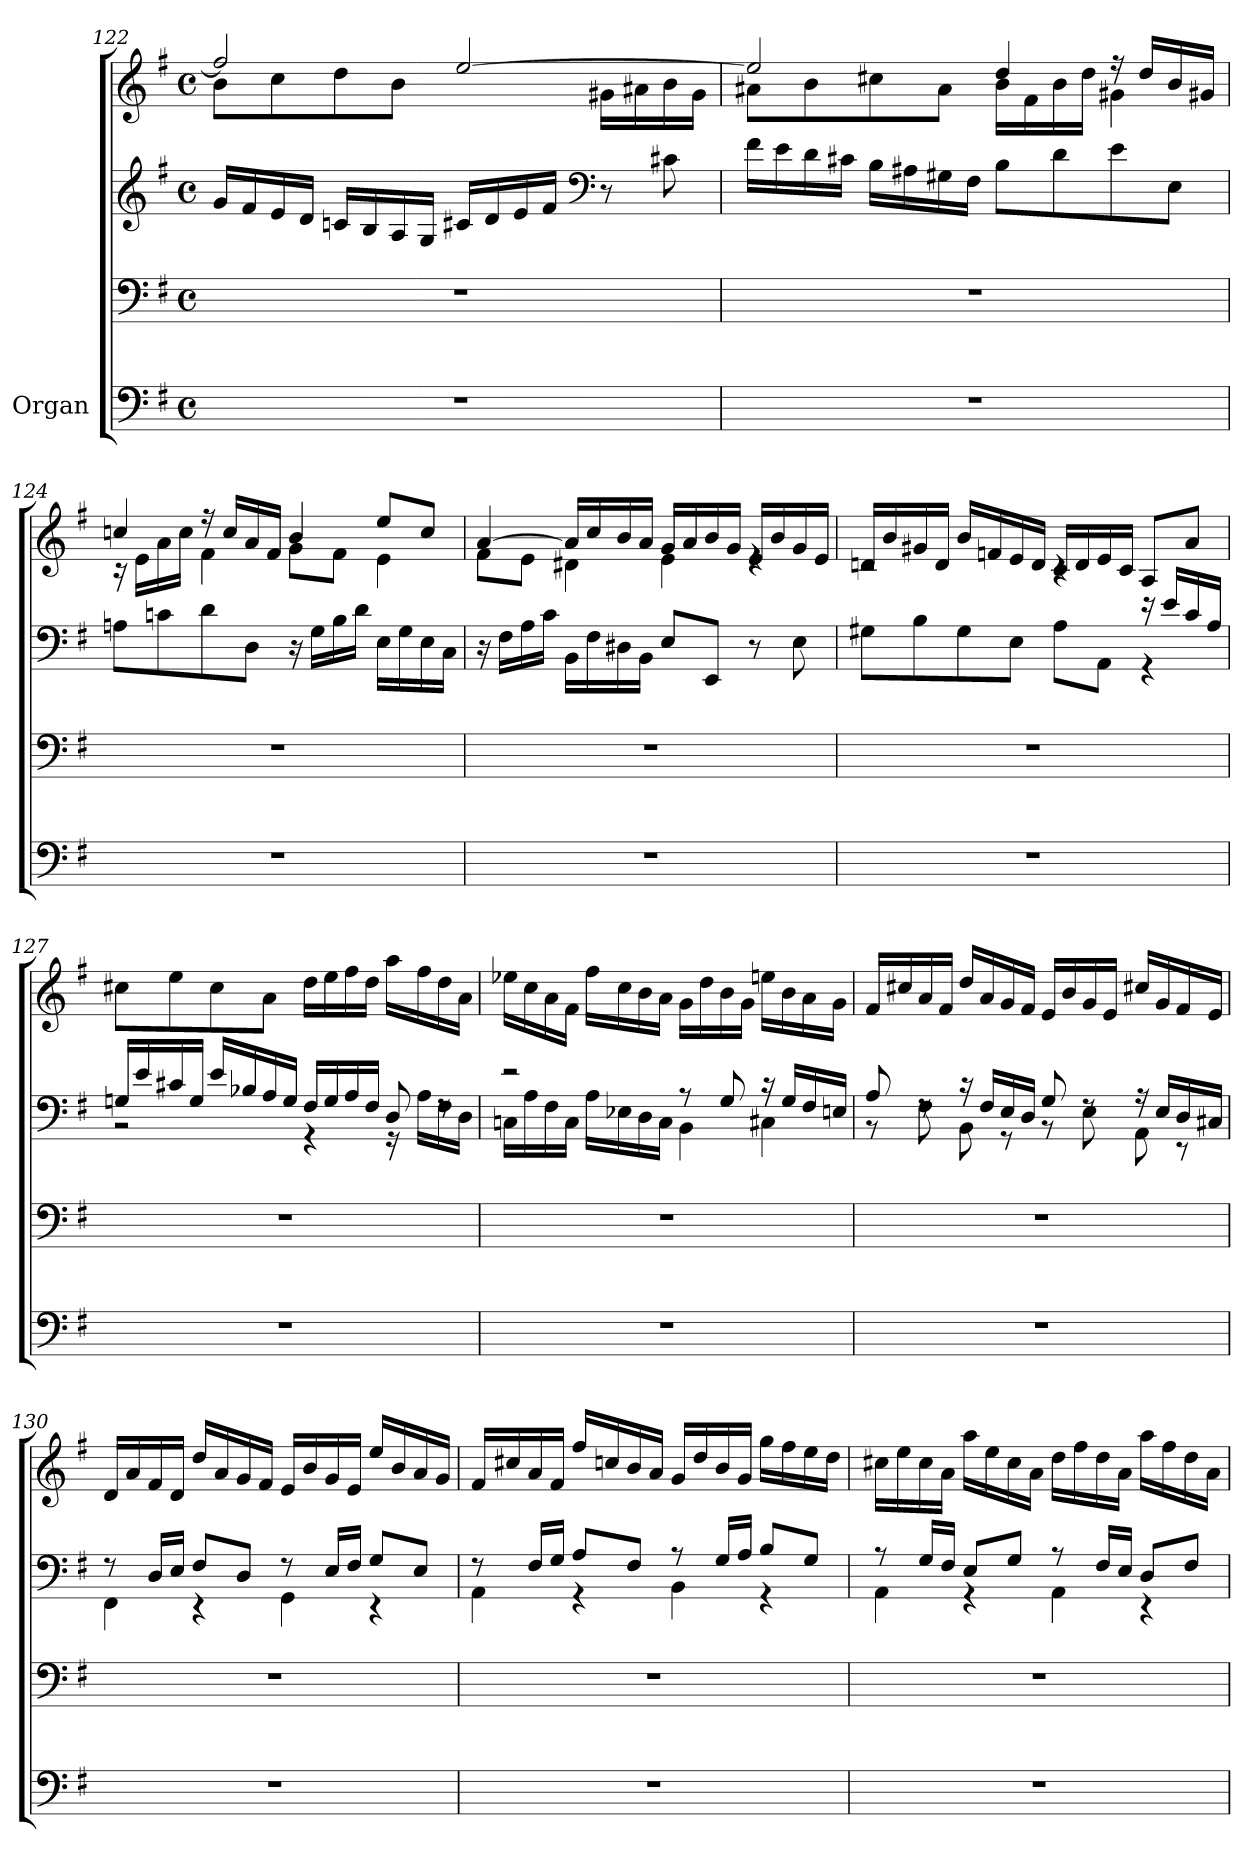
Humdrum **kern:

**kern	**kern	**kern	**kern
*part2	*part1	*part1	*part1
*staff4	*staff3	*staff2	*staff1
*I"Organ	*	*	*
*clefF4	*clefF4	*clefG2	*clefG2
*k[f#]	*k[f#]	*k[f#]	*k[f#]
*M4/4	*M4/4	*M4/4	*M4/4
*met(c)	*met(c)	*met(c)	*met(c)
=122	=122	=122	=122
*	*	*	*^
1r	1r	16g/LL	2ff#/]	8b\L
.	.	16f#/	.	.
.	.	16e/	.	8cc\
.	.	16d/JJ	.	.
.	.	16cn/LL	.	8dd\
.	.	16B/	.	.
.	.	16A/	.	8b\J
.	.	16G/JJ	.	.
.	.	16c#X/LL	[2ee/	4ryy
.	.	16d/	.	.
.	.	16e/	.	.
.	.	16f#/JJ	.	.
*	*	*clefF4	*	*
.	.	8r	.	16g#X\LL
.	.	.	.	16a#X\
.	.	8c#X\	.	16b\
.	.	.	.	16g#\JJ
!!LO:LB:g=z	!!
=123	=123	=123	=123	=123
1r	1r	16f#\LL	2ee/]	8a#X\L
.	.	16e\	.	.
.	.	16d\	.	8b\
.	.	16c#X\JJ	.	.
.	.	16B\LL	.	8cc#X\
.	.	16A#X\	.	.
.	.	16G#X\	.	8a#\J
.	.	16F#\JJ	.	.
.	.	8B\L	4dd/	16b\LL
.	.	.	.	16f#\
.	.	8d\	.	16b\
.	.	.	.	16dd\JJ
.	.	8e\	16r	4g#X\
.	.	.	16dd/LL	.
.	.	8E\J	16b/	.
.	.	.	16g#X/JJ	.
=124	=124	=124	=124	=124
1r	1r	8An\L	4ccn/	16r
.	.	.	.	16e\LL
.	.	8cn\	.	16a\
.	.	.	.	16cc\JJ
.	.	8d\	16r	4f#\
.	.	.	16cc/LL	.
.	.	8D\J	16a/	.
.	.	.	16f#/JJ	.
.	.	16r	4b/	8g\L
.	.	16G\LL	.	.
.	.	16B\	.	8f#\J
.	.	16d\JJ	.	.
.	.	16E\LL	8ee/L	4e\
.	.	16G\	.	.
.	.	16E\	8cc/J	.
.	.	16C\JJ	.	.
=125	=125	=125	=125	=125
1r	1r	16r	[4a/	8f#\L
.	.	16F#\LL	.	.
.	.	16A\	.	8e\J
.	.	16c\JJ	.	.
.	.	16BB\LL	16a/LL]	4d#X\
.	.	16F#\	16cc/	.
.	.	16D#X\	16b/	.
.	.	16BB\JJ	16a/JJ	.
.	.	8E/L	16g/LL	4e\
.	.	.	16a/	.
.	.	8EE/J	16b/	.
.	.	.	16g/JJ	.
.	.	8r	16e/LL	4re
.	.	.	16b/	.
.	.	8E\	16g/	.
.	.	.	16e/JJ	.
!!LO:LB:g=z	!!
=126	=126	=126	=126	=126
*	*	*^	*	*
1r	1r	2.ryy	8G#X\L	16dn/LL	2rc
.	.	.	.	16b/	.
.	.	.	8B\	16g#X/	.
.	.	.	.	16d/JJ	.
.	.	.	8G#\	16b/LL	.
.	.	.	.	16fn/	.
.	.	.	8E\J	16e/	.
.	.	.	.	16d/JJ	.
.	.	.	8A\L	16c/LL	4rc
.	.	.	.	16d/	.
.	.	.	8AA\J	16e/	.
.	.	.	.	16c/JJ	.
.	.	16r	4r	8A/L	4ryy
.	.	16e/LL	.	.	.
.	.	16c/	.	8a/J	.
.	.	16A/JJ	.	.	.
*	*	*	*	*v	*v
=127	=127	=127	=127	=127
1r	1r	16Gn/LL	2r	8cc#X\L
.	.	16e/	.	.
.	.	16c#X/	.	8ee\
.	.	16G/JJ	.	.
.	.	16e/LL	.	8cc#\
.	.	16B-X/	.	.
.	.	16A/	.	8a\J
.	.	16G/JJ	.	.
.	.	16F#/LL	4r	16dd\LL
.	.	16G/	.	16ee\
.	.	16A/	.	16ff#\
.	.	16F#/JJ	.	16dd\JJ
.	.	8D/	16r	16aa\LL
.	.	.	16A\LL	16ff#\
.	.	8rF	16F#\	16dd\
.	.	.	16D\JJ	16a\JJ
=128	=128	=128	=128	=128
1r	1r	2r	16Cn\LL	16ee-X\LL
.	.	.	16A\	16cc\
.	.	.	16F#\	16a\
.	.	.	16C\JJ	16f#\JJ
.	.	.	16A\LL	16ff#\LL
.	.	.	16E-X\	16cc\
.	.	.	16D\	16b\
.	.	.	16C\JJ	16a\JJ
.	.	8r	4BB\	16g\LL
.	.	.	.	16dd\
.	.	8G/	.	16b\
.	.	.	.	16g\JJ
.	.	16r	4C#X\	16een\LL
.	.	16G/LL	.	16b\
.	.	16F#/	.	16a\
.	.	16En/JJ	.	16g\JJ
!!LO:PB:g=z
=129	=129	=129	=129	=129
1r	1r	8A/	8r	16f#/LL
.	.	.	.	16cc#X/
.	.	8rF	8F#\	16a/
.	.	.	.	16f#/JJ
.	.	16r	8BB\	16dd/LL
.	.	16F#/LL	.	16a/
.	.	16E/	8r	16g/
.	.	16D/JJ	.	16f#/JJ
.	.	8G/	8r	16e/LL
.	.	.	.	16b/
.	.	8rF	8E\	16g/
.	.	.	.	16e/JJ
.	.	16r	8AA\	16cc#X/LL
.	.	16E/LL	.	16g/
.	.	16D/	8r	16f#/
.	.	16C#X/JJ	.	16e/JJ
=130	=130	=130	=130	=130
1r	1r	8r	4FF#\	16d/LL
.	.	.	.	16a/
.	.	16D/LL	.	16f#/
.	.	16E/JJ	.	16d/JJ
.	.	8F#/L	4r	16dd/LL
.	.	.	.	16a/
.	.	8D/J	.	16g/
.	.	.	.	16f#/JJ
.	.	8r	4GG\	16e/LL
.	.	.	.	16b/
.	.	16E/LL	.	16g/
.	.	16F#/JJ	.	16e/JJ
.	.	8G/L	4r	16ee/LL
.	.	.	.	16b/
.	.	8E/J	.	16a/
.	.	.	.	16g/JJ
=131	=131	=131	=131	=131
1r	1r	8r	4AA\	16f#/LL
.	.	.	.	16cc#X/
.	.	16F#/LL	.	16a/
.	.	16G/JJ	.	16f#/JJ
.	.	8A/L	4r	16ff#/LL
.	.	.	.	16ccn/
.	.	8F#/J	.	16b/
.	.	.	.	16a/JJ
.	.	8r	4BB\	16g/LL
.	.	.	.	16dd/
.	.	16G/LL	.	16b/
.	.	16A/JJ	.	16g/JJ
.	.	8B/L	4r	16gg\LL
.	.	.	.	16ff#\
.	.	8G/J	.	16ee\
.	.	.	.	16dd\JJ
=132	=132	=132	=132	=132
1r	1r	8r	4AA\	16cc#X\LL
.	.	.	.	16ee\
.	.	16G/LL	.	16cc#\
.	.	16F#/JJ	.	16a\JJ
.	.	8E/L	4r	16aa\LL
.	.	.	.	16ee\
.	.	8G/J	.	16cc#\
.	.	.	.	16a\JJ
.	.	8r	4AA\	16dd\LL
.	.	.	.	16ff#\
.	.	16F#/LL	.	16dd\
.	.	16E/JJ	.	16a\JJ
.	.	8D/L	4r	16aa\LL
.	.	.	.	16ff#\
.	.	8F#/J	.	16dd\
.	.	.	.	16a\JJ
*	*	*v	*v	*
=	=	=	=
*-	*-	*-	*-
